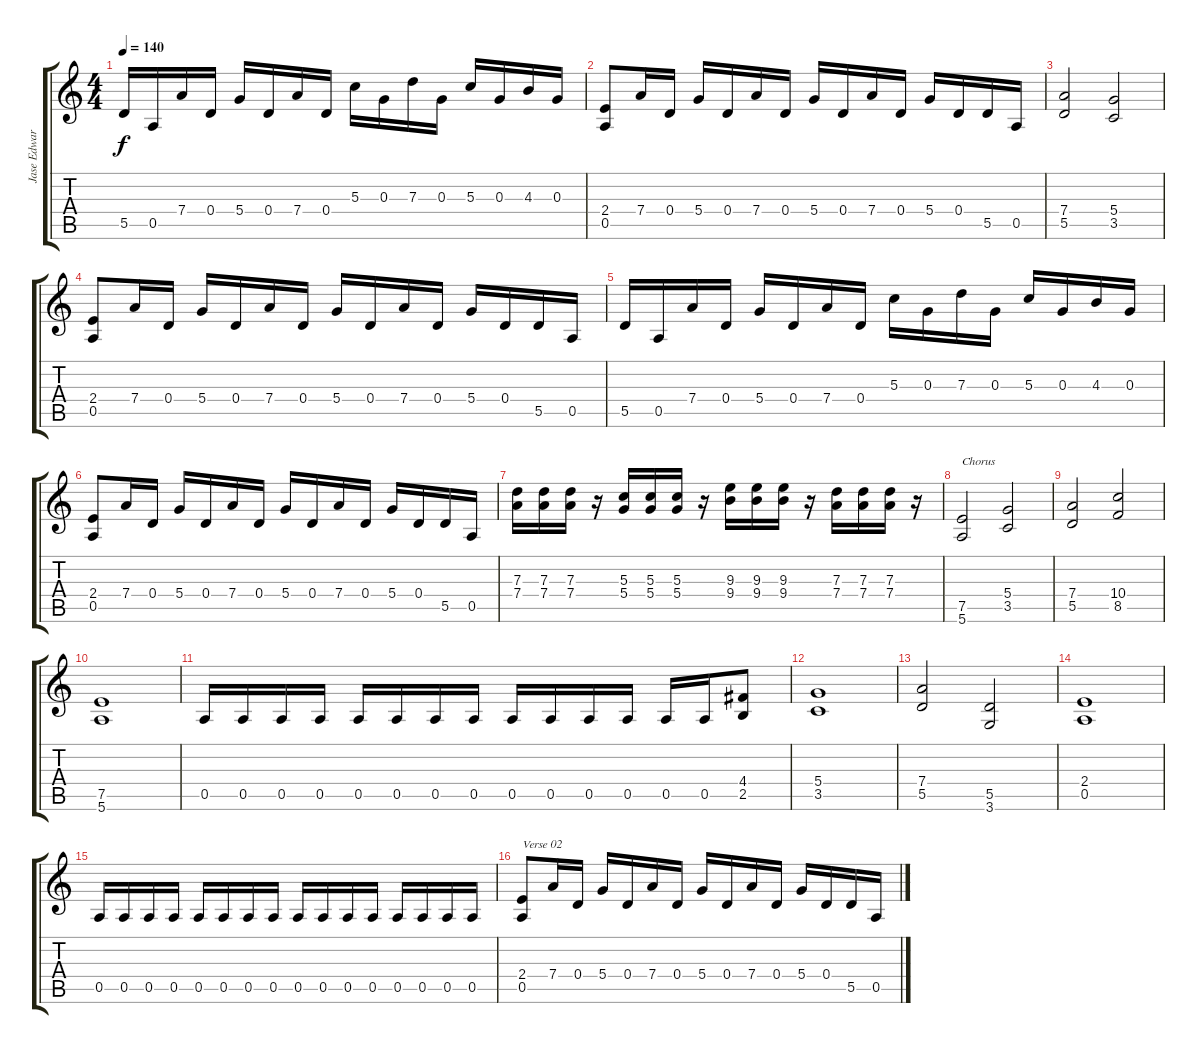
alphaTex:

\track ("Jase Edwards" "Jase Edwar") {instrument distortionguitar}
\staff {score tabs}
\tuning (E4 B3 G3 D3 A2 E2) {hide}
\ts (4 4)
\tempo 140
\clef g2
\ks c
5.5.16{dy f} 0.5.16 7.4.16 0.4.16 5.4.16 0.4.16 7.4.16 0.4.16 5.3.16 0.3.16 7.3.16 0.3.16 5.3.16 0.3.16 4.3.16 0.3.16 |
(2.4 0.5).8 7.4.16 0.4.16 5.4.16 0.4.16 7.4.16 0.4.16 5.4.16 0.4.16 7.4.16 0.4.16 5.4.16 0.4.16 5.5.16 0.5.16 |
(7.4 5.5).2 (5.4 3.5).2 |
(2.4 0.5).8 7.4.16 0.4.16 5.4.16 0.4.16 7.4.16 0.4.16 5.4.16 0.4.16 7.4.16 0.4.16 5.4.16 0.4.16 5.5.16 0.5.16 |
5.5.16 0.5.16 7.4.16 0.4.16 5.4.16 0.4.16 7.4.16 0.4.16 5.3.16 0.3.16 7.3.16 0.3.16 5.3.16 0.3.16 4.3.16 0.3.16 |
(2.4 0.5).8 7.4.16 0.4.16 5.4.16 0.4.16 7.4.16 0.4.16 5.4.16 0.4.16 7.4.16 0.4.16 5.4.16 0.4.16 5.5.16 0.5.16 |
(7.3 7.4).16 (7.3 7.4).16 (7.3 7.4).16 r.16 (5.3 5.4).16 (5.3 5.4).16 (5.3 5.4).16 r.16 (9.3 9.4).16 (9.3 9.4).16 (9.3 9.4).16 r.16 (7.3 7.4).16 (7.3 7.4).16 (7.3 7.4).16 r.16 |
(7.5 5.6).2{txt "Chorus"} (5.4 3.5).2 |
(7.4 5.5).2 (10.4 8.5).2 |
(7.5 5.6).1 |
0.5.16 0.5.16 0.5.16 0.5.16 0.5.16 0.5.16 0.5.16 0.5.16 0.5.16 0.5.16 0.5.16 0.5.16 0.5.16 0.5.16 (4.4 2.5).8 |
(5.4 3.5).1 |
(7.4 5.5).2 (5.5 3.6).2 |
(2.4 0.5).1 |
0.5.16 0.5.16 0.5.16 0.5.16 0.5.16 0.5.16 0.5.16 0.5.16 0.5.16 0.5.16 0.5.16 0.5.16 0.5.16 0.5.16 0.5.16 0.5.16 |
(2.4 0.5).8{txt "Verse 02"} 7.4.16 0.4.16 5.4.16 0.4.16 7.4.16 0.4.16 5.4.16 0.4.16 7.4.16 0.4.16 5.4.16 0.4.16 5.5.16 0.5.16
